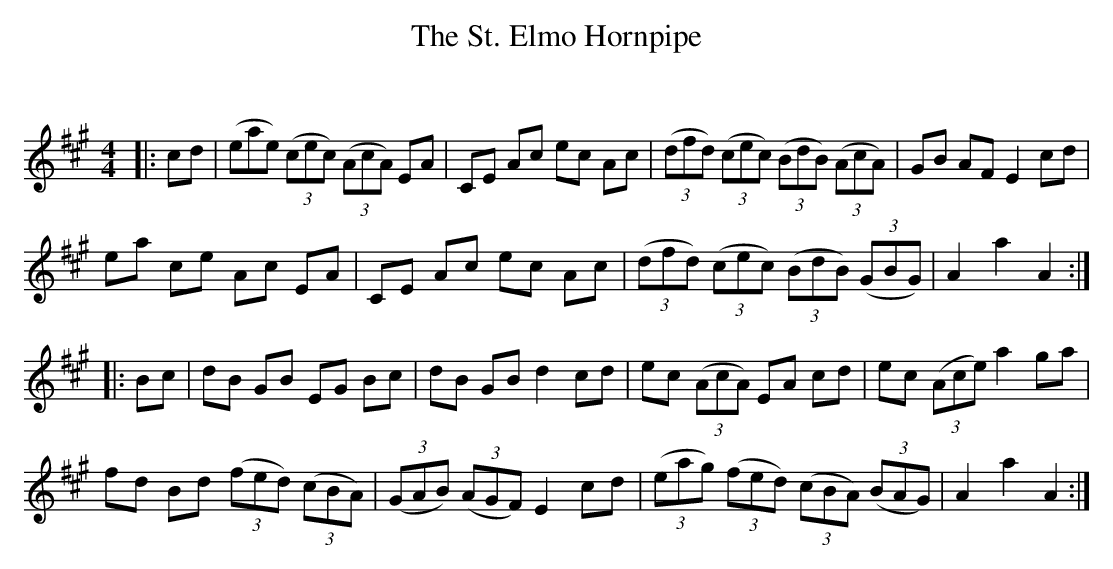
X:1
T: The St. Elmo Hornpipe
C:
Q: 232
K:A
M:4/4
L:1/8
|:cd((3|eae) ((3cec) ((3AcA) EA|CE Ac ec Ac|((3dfd) ((3cec) ((3BdB) ((3AcA) |GB AF E2 cd|
ea ce Ac EA|CE Ac ec Ac|((3dfd) ((3cec) ((3BdB) ((3GBG) |A2 a2 A2:|
|:Bc|dB GB EG Bc|dB GB d2 cd|ec ((3AcA) EA cd|ec ((3Ace) a2 ga|
fd Bd ((3fed) ((3cBA) |((3GAB) ((3AGF) E2 cd|((3eag) ((3fed) ((3cBA) ((3BAG) |A2 a2 A2:|
